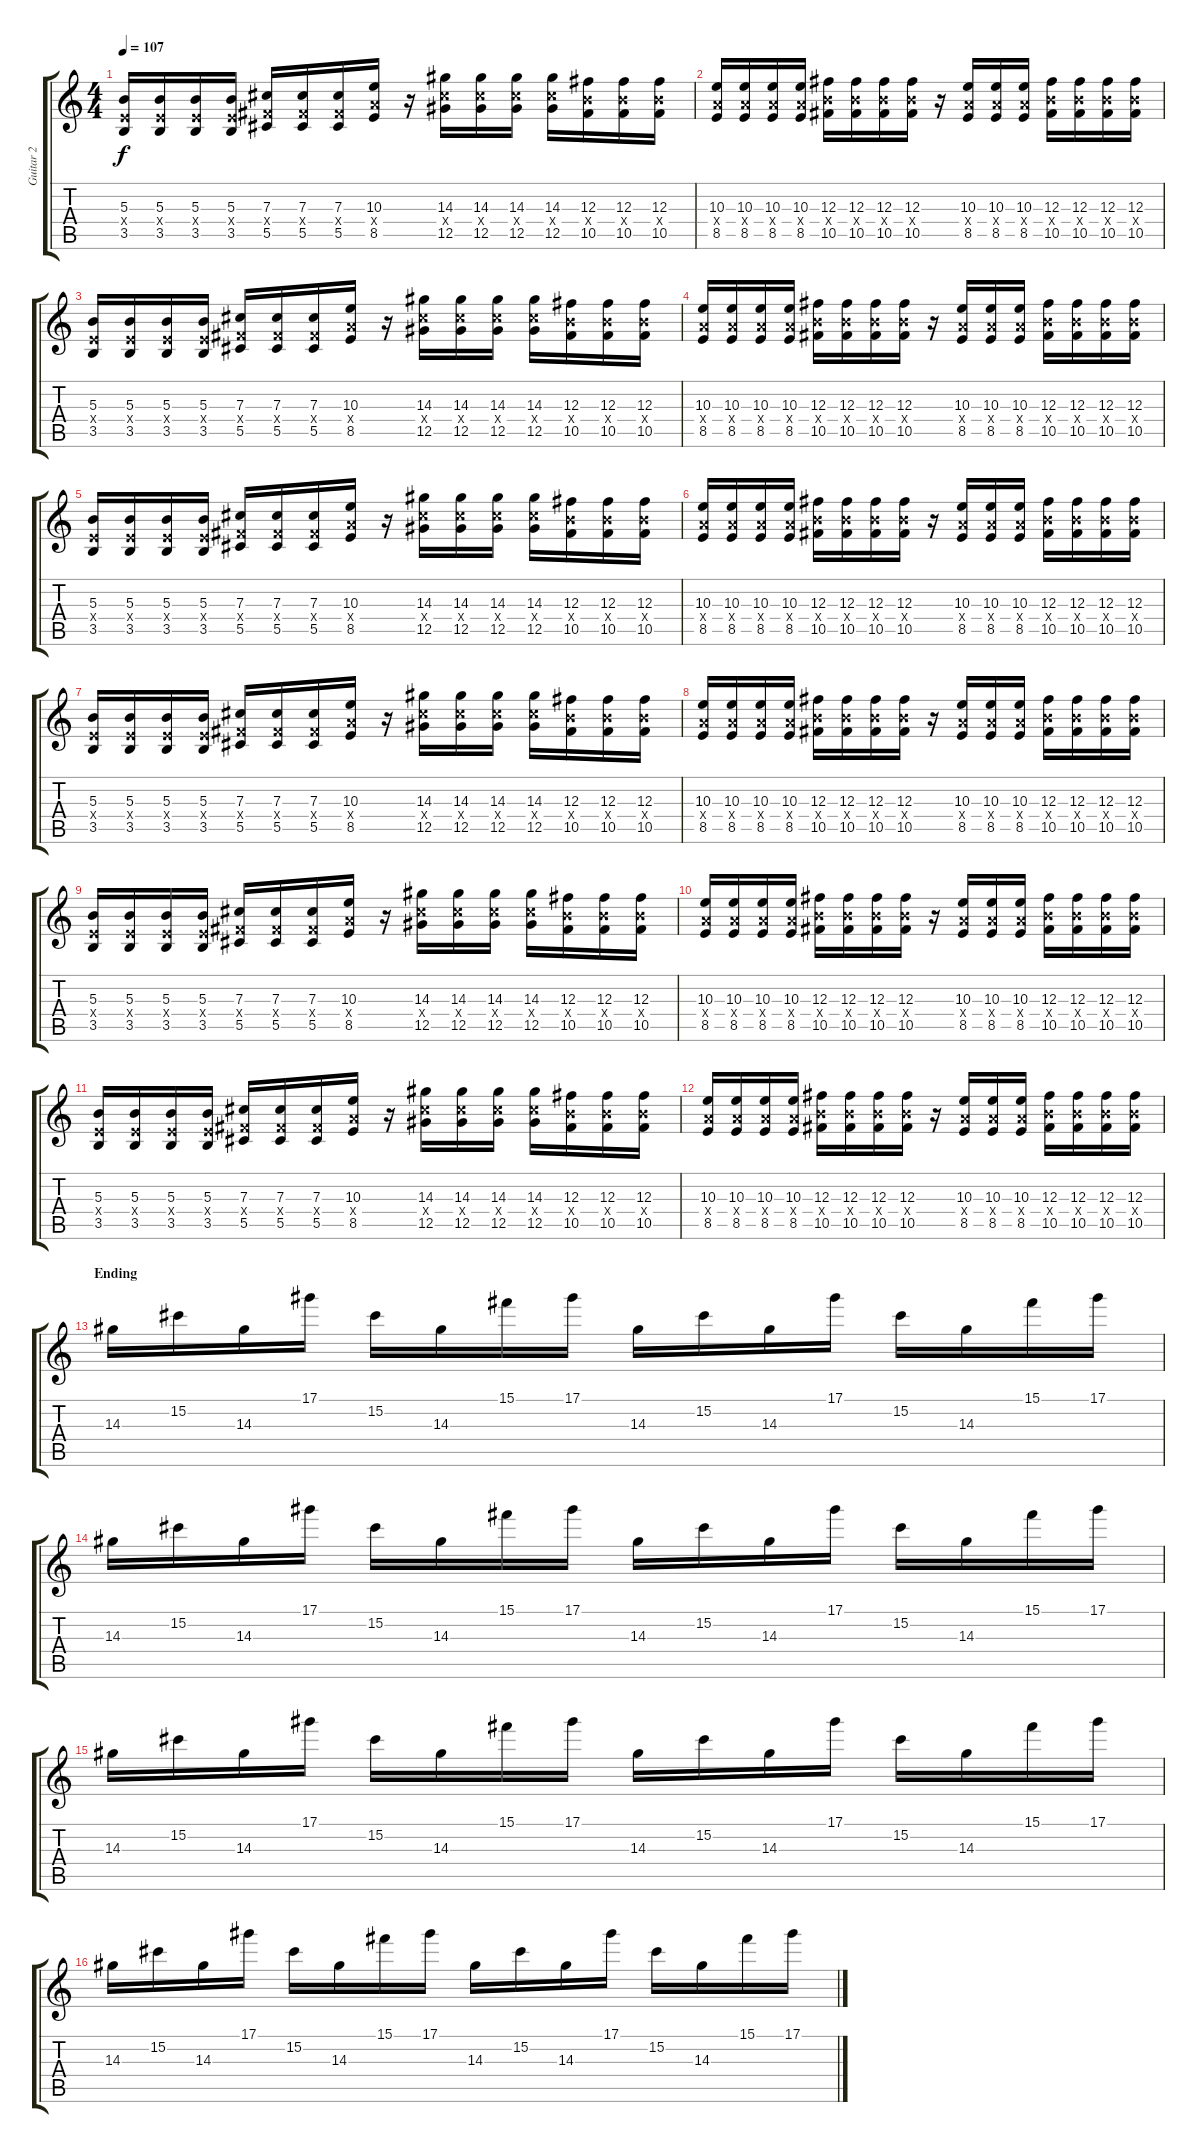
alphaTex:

\track ("Guitar 2" "Guitar 2") {instrument distortionguitar}
\staff {score tabs}
\tuning (Eb4 Bb3 Gb3 Db3 Ab2 Db2) {hide}
\ts (4 4)
\tempo 107
\clef g2
\ks c
(5.3 3.4{x} 3.5).16{dy f} (5.3 3.4{x} 3.5).16 (5.3 3.4{x} 3.5).16 (5.3 3.4{x} 3.5).16 (7.3 5.4{x} 5.5).16 (7.3 5.4{x} 5.5).16 (7.3 5.4{x} 5.5).16 (10.3 8.4{x} 8.5).16 r.16 (14.3 12.4{x} 12.5).16 (14.3 12.4{x} 12.5).16 (14.3 12.4{x} 12.5).16 (14.3 12.4{x} 12.5).16 (12.3 10.4{x} 10.5).16 (12.3 10.4{x} 10.5).16 (12.3 10.4{x} 10.5).16 |
(10.3 8.4{x} 8.5).16 (10.3 8.4{x} 8.5).16 (10.3 8.4{x} 8.5).16 (10.3 8.4{x} 8.5).16 (12.3 10.4{x} 10.5).16 (12.3 10.4{x} 10.5).16 (12.3 10.4{x} 10.5).16 (12.3 10.4{x} 10.5).16 r.16 (10.3 8.4{x} 8.5).16 (10.3 8.4{x} 8.5).16 (10.3 8.4{x} 8.5).16 (12.3 10.4{x} 10.5).16 (12.3 10.4{x} 10.5).16 (12.3 10.4{x} 10.5).16 (12.3 10.4{x} 10.5).16 |
(5.3 3.4{x} 3.5).16 (5.3 3.4{x} 3.5).16 (5.3 3.4{x} 3.5).16 (5.3 3.4{x} 3.5).16 (7.3 5.4{x} 5.5).16 (7.3 5.4{x} 5.5).16 (7.3 5.4{x} 5.5).16 (10.3 8.4{x} 8.5).16 r.16 (14.3 12.4{x} 12.5).16 (14.3 12.4{x} 12.5).16 (14.3 12.4{x} 12.5).16 (14.3 12.4{x} 12.5).16 (12.3 10.4{x} 10.5).16 (12.3 10.4{x} 10.5).16 (12.3 10.4{x} 10.5).16 |
(10.3 8.4{x} 8.5).16 (10.3 8.4{x} 8.5).16 (10.3 8.4{x} 8.5).16 (10.3 8.4{x} 8.5).16 (12.3 10.4{x} 10.5).16 (12.3 10.4{x} 10.5).16 (12.3 10.4{x} 10.5).16 (12.3 10.4{x} 10.5).16 r.16 (10.3 8.4{x} 8.5).16 (10.3 8.4{x} 8.5).16 (10.3 8.4{x} 8.5).16 (12.3 10.4{x} 10.5).16 (12.3 10.4{x} 10.5).16 (12.3 10.4{x} 10.5).16 (12.3 10.4{x} 10.5).16 |
(5.3 3.4{x} 3.5).16 (5.3 3.4{x} 3.5).16 (5.3 3.4{x} 3.5).16 (5.3 3.4{x} 3.5).16 (7.3 5.4{x} 5.5).16 (7.3 5.4{x} 5.5).16 (7.3 5.4{x} 5.5).16 (10.3 8.4{x} 8.5).16 r.16 (14.3 12.4{x} 12.5).16 (14.3 12.4{x} 12.5).16 (14.3 12.4{x} 12.5).16 (14.3 12.4{x} 12.5).16 (12.3 10.4{x} 10.5).16 (12.3 10.4{x} 10.5).16 (12.3 10.4{x} 10.5).16 |
(10.3 8.4{x} 8.5).16 (10.3 8.4{x} 8.5).16 (10.3 8.4{x} 8.5).16 (10.3 8.4{x} 8.5).16 (12.3 10.4{x} 10.5).16 (12.3 10.4{x} 10.5).16 (12.3 10.4{x} 10.5).16 (12.3 10.4{x} 10.5).16 r.16 (10.3 8.4{x} 8.5).16 (10.3 8.4{x} 8.5).16 (10.3 8.4{x} 8.5).16 (12.3 10.4{x} 10.5).16 (12.3 10.4{x} 10.5).16 (12.3 10.4{x} 10.5).16 (12.3 10.4{x} 10.5).16 |
(5.3 3.4{x} 3.5).16 (5.3 3.4{x} 3.5).16 (5.3 3.4{x} 3.5).16 (5.3 3.4{x} 3.5).16 (7.3 5.4{x} 5.5).16 (7.3 5.4{x} 5.5).16 (7.3 5.4{x} 5.5).16 (10.3 8.4{x} 8.5).16 r.16 (14.3 12.4{x} 12.5).16 (14.3 12.4{x} 12.5).16 (14.3 12.4{x} 12.5).16 (14.3 12.4{x} 12.5).16 (12.3 10.4{x} 10.5).16 (12.3 10.4{x} 10.5).16 (12.3 10.4{x} 10.5).16 |
(10.3 8.4{x} 8.5).16 (10.3 8.4{x} 8.5).16 (10.3 8.4{x} 8.5).16 (10.3 8.4{x} 8.5).16 (12.3 10.4{x} 10.5).16 (12.3 10.4{x} 10.5).16 (12.3 10.4{x} 10.5).16 (12.3 10.4{x} 10.5).16 r.16 (10.3 8.4{x} 8.5).16 (10.3 8.4{x} 8.5).16 (10.3 8.4{x} 8.5).16 (12.3 10.4{x} 10.5).16 (12.3 10.4{x} 10.5).16 (12.3 10.4{x} 10.5).16 (12.3 10.4{x} 10.5).16 |
(5.3 3.4{x} 3.5).16 (5.3 3.4{x} 3.5).16 (5.3 3.4{x} 3.5).16 (5.3 3.4{x} 3.5).16 (7.3 5.4{x} 5.5).16 (7.3 5.4{x} 5.5).16 (7.3 5.4{x} 5.5).16 (10.3 8.4{x} 8.5).16 r.16 (14.3 12.4{x} 12.5).16 (14.3 12.4{x} 12.5).16 (14.3 12.4{x} 12.5).16 (14.3 12.4{x} 12.5).16 (12.3 10.4{x} 10.5).16 (12.3 10.4{x} 10.5).16 (12.3 10.4{x} 10.5).16 |
(10.3 8.4{x} 8.5).16 (10.3 8.4{x} 8.5).16 (10.3 8.4{x} 8.5).16 (10.3 8.4{x} 8.5).16 (12.3 10.4{x} 10.5).16 (12.3 10.4{x} 10.5).16 (12.3 10.4{x} 10.5).16 (12.3 10.4{x} 10.5).16 r.16 (10.3 8.4{x} 8.5).16 (10.3 8.4{x} 8.5).16 (10.3 8.4{x} 8.5).16 (12.3 10.4{x} 10.5).16 (12.3 10.4{x} 10.5).16 (12.3 10.4{x} 10.5).16 (12.3 10.4{x} 10.5).16 |
(5.3 3.4{x} 3.5).16 (5.3 3.4{x} 3.5).16 (5.3 3.4{x} 3.5).16 (5.3 3.4{x} 3.5).16 (7.3 5.4{x} 5.5).16 (7.3 5.4{x} 5.5).16 (7.3 5.4{x} 5.5).16 (10.3 8.4{x} 8.5).16 r.16 (14.3 12.4{x} 12.5).16 (14.3 12.4{x} 12.5).16 (14.3 12.4{x} 12.5).16 (14.3 12.4{x} 12.5).16 (12.3 10.4{x} 10.5).16 (12.3 10.4{x} 10.5).16 (12.3 10.4{x} 10.5).16 |
(10.3 8.4{x} 8.5).16 (10.3 8.4{x} 8.5).16 (10.3 8.4{x} 8.5).16 (10.3 8.4{x} 8.5).16 (12.3 10.4{x} 10.5).16 (12.3 10.4{x} 10.5).16 (12.3 10.4{x} 10.5).16 (12.3 10.4{x} 10.5).16 r.16 (10.3 8.4{x} 8.5).16 (10.3 8.4{x} 8.5).16 (10.3 8.4{x} 8.5).16 (12.3 10.4{x} 10.5).16 (12.3 10.4{x} 10.5).16 (12.3 10.4{x} 10.5).16 (12.3 10.4{x} 10.5).16 |
\section ("" "Ending")
14.3.16 15.2.16 14.3.16 17.1.16 15.2.16 14.3.16 15.1.16 17.1.16 14.3.16 15.2.16 14.3.16 17.1.16 15.2.16 14.3.16 15.1.16 17.1.16 |
14.3.16 15.2.16 14.3.16 17.1.16 15.2.16 14.3.16 15.1.16 17.1.16 14.3.16 15.2.16 14.3.16 17.1.16 15.2.16 14.3.16 15.1.16 17.1.16 |
14.3.16 15.2.16 14.3.16 17.1.16 15.2.16 14.3.16 15.1.16 17.1.16 14.3.16 15.2.16 14.3.16 17.1.16 15.2.16 14.3.16 15.1.16 17.1.16 |
14.3.16 15.2.16 14.3.16 17.1.16 15.2.16 14.3.16 15.1.16 17.1.16 14.3.16 15.2.16 14.3.16 17.1.16 15.2.16 14.3.16 15.1.16 17.1.16
